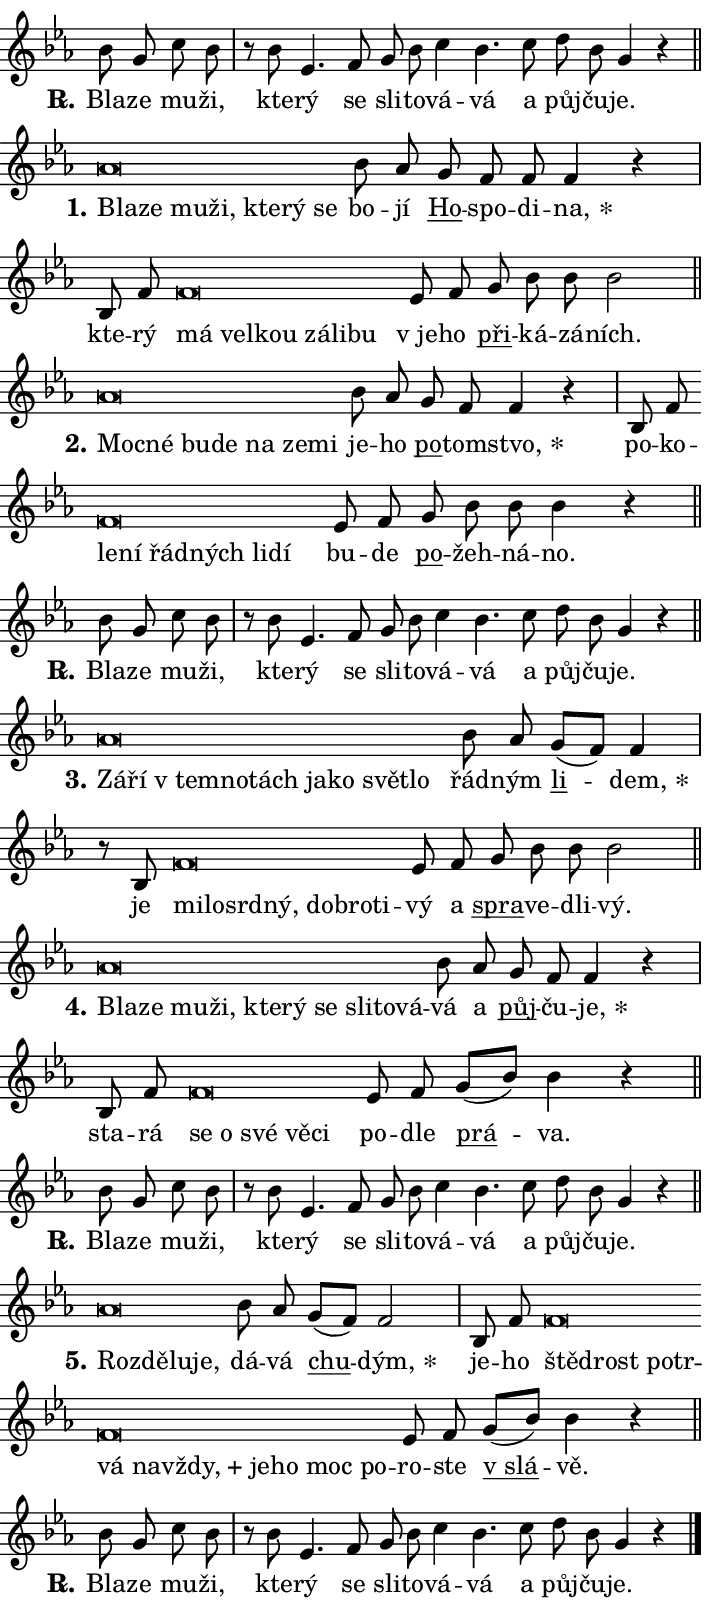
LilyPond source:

\version "2.24.0"
\header { tagline = "" }
\paper {
  indent = 0\cm
  top-margin = 0\cm
  right-margin = 0.13\cm % to fit lyric hyphens
  bottom-margin = 0\cm
  left-margin = 0\cm
  paper-width = 12\cm
  page-breaking = #ly:one-page-breaking
  system-system-spacing.basic-distance = #11
  score-system-spacing.basic-distance = #11
  ragged-last = ##f
}


%% Author: Thomas Morley
%% https://lists.gnu.org/archive/html/lilypond-user/2020-05/msg00002.html
#(define (line-position grob)
"Returns position of @var[grob} in current system:
   @code{'start}, if at first time-step
   @code{'end}, if at last time-step
   @code{'middle} otherwise
"
  (let* ((col (ly:item-get-column grob))
         (ln (ly:grob-object col 'left-neighbor))
         (rn (ly:grob-object col 'right-neighbor))
         (col-to-check-left (if (ly:grob? ln) ln col))
         (col-to-check-right (if (ly:grob? rn) rn col))
         (break-dir-left
           (and
             (ly:grob-property col-to-check-left 'non-musical #f)
             (ly:item-break-dir col-to-check-left)))
         (break-dir-right
           (and
             (ly:grob-property col-to-check-right 'non-musical #f)
             (ly:item-break-dir col-to-check-right))))
        (cond ((eqv? 1 break-dir-left) 'start)
              ((eqv? -1 break-dir-right) 'end)
              (else 'middle))))

#(define (tranparent-at-line-position vctor)
  (lambda (grob)
  "Relying on @code{line-position} select the relevant enry from @var{vctor}.
Used to determine transparency,"
    (case (line-position grob)
      ((end) (not (vector-ref vctor 0)))
      ((middle) (not (vector-ref vctor 1)))
      ((start) (not (vector-ref vctor 2))))))

noteHeadBreakVisibility =
#(define-music-function (break-visibility)(vector?)
"Makes @code{NoteHead}s transparent relying on @var{break-visibility}"
#{
  \override NoteHead.transparent =
    #(tranparent-at-line-position break-visibility)
#})

#(define delete-ledgers-for-transparent-note-heads
  (lambda (grob)
    "Reads whether a @code{NoteHead} is transparent.
If so this @code{NoteHead} is removed from @code{'note-heads} from
@var{grob}, which is supposed to be @code{LedgerLineSpanner}.
As a result ledgers are not printed for this @code{NoteHead}"
    (let* ((nhds-array (ly:grob-object grob 'note-heads))
           (nhds-list
             (if (ly:grob-array? nhds-array)
                 (ly:grob-array->list nhds-array)
                 '()))
           ;; Relies on the transparent-property being done before
           ;; Staff.LedgerLineSpanner.after-line-breaking is executed.
           ;; This is fragile ...
           (to-keep
             (remove
               (lambda (nhd)
                 (ly:grob-property nhd 'transparent #f))
               nhds-list)))
      ;; TODO find a better method to iterate over grob-arrays, similiar
      ;; to filter/remove etc for lists
      ;; For now rebuilt from scratch
      (set! (ly:grob-object grob 'note-heads)  '())
      (for-each
        (lambda (nhd)
          (ly:pointer-group-interface::add-grob grob 'note-heads nhd))
        to-keep))))

squashNotes = {
  \override NoteHead.X-extent = #'(-0.2 . 0.2)
  \override NoteHead.Y-extent = #'(-0.75 . 0)
  \override NoteHead.stencil =
    #(lambda (grob)
       (let ((pos (ly:grob-property grob 'staff-position)))
         (begin
           (if (< pos -7) (display "ERROR: Lower brevis then expected\n") (display ""))
           (if (<= pos -6) ly:text-interface::print ly:note-head::print))))
}
unSquashNotes = {
  \revert NoteHead.X-extent
  \revert NoteHead.Y-extent
  \revert NoteHead.stencil
}

hideNotes = \noteHeadBreakVisibility #begin-of-line-visible
unHideNotes = \noteHeadBreakVisibility #all-visible

% work-around for resetting accidentals
% https://lilypond.org/doc/v2.23/Documentation/notation/displaying-rhythms#unmetered-music
cadenzaMeasure = {
  \cadenzaOff
  \partial 1024 s1024
  \cadenzaOn
}

#(define-markup-command (accent layout props text) (markup?)
  "Underline accented syllable"
  (interpret-markup layout props
    #{\markup \override #'(offset . 4.3) \underline { #text }#}))

responsum = \markup \concat {
  "R" \hspace #-1.05 \path #0.1 #'((moveto 0 0.07) (lineto 0.9 0.8)) \hspace #0.05 "."
}

spaceSize = #0.6828661417322834 % exact space size for TeX Gyre Schola

\layout {
  \context {
    \Staff
    \remove "Time_signature_engraver"
    \override LedgerLineSpanner.after-line-breaking = #delete-ledgers-for-transparent-note-heads
  }
  \context {
    \Lyrics {
      \override LyricSpace.minimum-distance = \spaceSize
      \override LyricText.font-name = #"TeX Gyre Schola"
      \override LyricText.font-size = 1
      \override StanzaNumber.font-name = #"TeX Gyre Schola Bold"
      \override StanzaNumber.font-size = 1
    }
  }
  \context {
    \Score 
    \override NoteHead.text =
      #(lambda (grob) 
        (let ((pos (ly:grob-property grob 'staff-position)))
          #{\markup {
            \combine
              \halign #-0.55 \raise #(if (= pos -6) 0 0.5) \override #'(thickness . 2) \draw-line #'(3.2 . 0)
              \musicglyph "noteheads.sM1"
          }#}))
  }
}

% magnetic-lyrics.ily
%
%   written by
%     Jean Abou Samra <jean@abou-samra.fr>
%     Werner Lemberg <wl@gnu.org>
%
%   adapted by
%     Jiri Hon <jiri.hon@gmail.com>
%
% Version 2022-Apr-15

% https://www.mail-archive.com/lilypond-user@gnu.org/msg149350.html

#(define (Left_hyphen_pointer_engraver context)
   "Collect syllable-hyphen-syllable occurrences in lyrics and store
them in properties.  This engraver only looks to the left.  For
example, if the lyrics input is @code{foo -- bar}, it does the
following.

@itemize @bullet
@item
Set the @code{text} property of the @code{LyricHyphen} grob between
@q{foo} and @q{bar} to @code{foo}.

@item
Set the @code{left-hyphen} property of the @code{LyricText} grob with
text @q{foo} to the @code{LyricHyphen} grob between @q{foo} and
@q{bar}.
@end itemize

Use this auxiliary engraver in combination with the
@code{lyric-@/text::@/apply-@/magnetic-@/offset!} hook."
   (let ((hyphen #f)
         (text #f))
     (make-engraver
      (acknowledgers
       ((lyric-syllable-interface engraver grob source-engraver)
        (set! text grob)))
      (end-acknowledgers
       ((lyric-hyphen-interface engraver grob source-engraver)
        ;(when (not (grob::has-interface grob 'lyric-space-interface))
          (set! hyphen grob)));)
      ((stop-translation-timestep engraver)
       (when (and text hyphen)
         (ly:grob-set-object! text 'left-hyphen hyphen))
       (set! text #f)
       (set! hyphen #f)))))

#(define (lyric-text::apply-magnetic-offset! grob)
   "If the space between two syllables is less than the value in
property @code{LyricText@/.details@/.squash-threshold}, move the right
syllable to the left so that it gets concatenated with the left
syllable.

Use this function as a hook for
@code{LyricText@/.after-@/line-@/breaking} if the
@code{Left_@/hyphen_@/pointer_@/engraver} is active."
   (let ((hyphen (ly:grob-object grob 'left-hyphen #f)))
     (when hyphen
       (let ((left-text (ly:spanner-bound hyphen LEFT)))
         (when (grob::has-interface left-text 'lyric-syllable-interface)
           (let* ((common (ly:grob-common-refpoint grob left-text X))
                  (this-x-ext (ly:grob-extent grob common X))
                  (left-x-ext
                   (begin
                     ;; Trigger magnetism for left-text.
                     (ly:grob-property left-text 'after-line-breaking)
                     (ly:grob-extent left-text common X)))
                  ;; `delta` is the gap width between two syllables.
                  (delta (- (interval-start this-x-ext)
                            (interval-end left-x-ext)))
                  (details (ly:grob-property grob 'details))
                  (threshold (assoc-get 'squash-threshold details 0.2)))
             (when (< delta threshold)
               (let* (;; We have to manipulate the input text so that
                      ;; ligatures crossing syllable boundaries are not
                      ;; disabled.  For languages based on the Latin
                      ;; script this is essentially a beautification.
                      ;; However, for non-Western scripts it can be a
                      ;; necessity.
                      (lt (ly:grob-property left-text 'text))
                      (rt (ly:grob-property grob 'text))
                      (is-space (grob::has-interface hyphen 'lyric-space-interface))
                      (space (if is-space " " ""))
                      (extra-delta (if is-space spaceSize 0))
                      ;; Append new syllable.
                      (ltrt-space (if (and (string? lt) (string? rt))
                                (string-append lt space rt)
                                (make-concat-markup (list lt space rt))))
                      ;; Right-align `ltrt` to the right side.
                      (ltrt-space-markup (grob-interpret-markup
                               grob
                               (make-translate-markup
                                (cons (interval-length this-x-ext) 0)
                                (make-right-align-markup ltrt-space)))))
                 (begin
                   ;; Don't print `left-text`.
                   (ly:grob-set-property! left-text 'stencil #f)
                   ;; Set text and stencil (which holds all collected
                   ;; syllables so far) and shift it to the left.
                   (ly:grob-set-property! grob 'text ltrt-space)
                   (ly:grob-set-property! grob 'stencil ltrt-space-markup)
                   (ly:grob-translate-axis! grob (- (- delta extra-delta)) X))))))))))


#(define (lyric-hyphen::displace-bounds-first grob)
   ;; Make very sure this callback isn't triggered too early.
   (let ((left (ly:spanner-bound grob LEFT))
         (right (ly:spanner-bound grob RIGHT)))
     (ly:grob-property left 'after-line-breaking)
     (ly:grob-property right 'after-line-breaking)
     (ly:lyric-hyphen::print grob)))

squashThreshold = #0.4

\layout {
  \context {
    \Lyrics
    \consists #Left_hyphen_pointer_engraver
    \override LyricText.after-line-breaking =
      #lyric-text::apply-magnetic-offset!
    \override LyricHyphen.stencil = #lyric-hyphen::displace-bounds-first
    \override LyricText.details.squash-threshold = \squashThreshold
    \override LyricHyphen.minimum-distance = 0
    \override LyricHyphen.minimum-length = \squashThreshold
  }
}

squashText = \override LyricText.details.squash-threshold = 9999
unSquashText = \override LyricText.details.squash-threshold = \squashThreshold

leftText = \override LyricText.self-alignment-X = #LEFT
unLeftText = \revert LyricText.self-alignment-X

starOffset = #(lambda (grob) 
                (let ((x_offset (ly:self-alignment-interface::aligned-on-x-parent grob)))
                  (if (= x_offset 0) 0 (+ x_offset 1.2))))

star = #(define-music-function (syllable)(string?)
"Append star separator at the end of a syllable"
#{
  \once \override LyricText.X-offset = #starOffset
  \lyricmode { \markup {
    #syllable
    \override #'((font-name . "TeX Gyre Schola Bold")) \hspace #0.2 \lower #0.65 \larger "*"
  } }
#})

starAccent = #(define-music-function (syllable)(string?)
"Append star separator at the end of a syllable and make accent"
#{
  \once \override LyricText.X-offset = #starOffset
  \lyricmode { \markup {
    \accent #syllable
    \override #'((font-name . "TeX Gyre Schola Bold")) \hspace #0.2 \lower #0.65 \larger "*"
  } }
#})

breath = #(define-music-function (syllable)(string?)
"Append breathing indicator at the end of a syllable"
#{
  \lyricmode { \markup { #syllable "+" } }
#})

optionalBreath = #(define-music-function (syllable)(string?)
"Append optional breathing indicator at the end of a syllable"
#{
  \lyricmode { \markup { #syllable "(+)" } }
#})


\score {
    <<
        \new Voice = "melody" { \cadenzaOn \key es \major \relative { bes'8 g c bes \cadenzaMeasure \bar "|" r bes es,4. f8 \bar "" g bes \bar "" c4 bes4. c8 \bar "" d bes g4 r \cadenzaMeasure \bar "||" \break } }
        \new Lyrics \lyricsto "melody" { \lyricmode { \set stanza = \responsum
Bla -- ze mu -- ži, kte -- rý se sli -- to -- vá -- vá a půj -- ču -- je. } }
    >>
    \layout {}
}

\score {
    <<
        \new Voice = "melody" { \cadenzaOn \key es \major \relative { \squashNotes as'\breve*1/16 \hideNotes \breve*1/16 \bar "" \breve*1/16 \bar "" \breve*1/16 \bar "" \breve*1/16 \bar "" \breve*1/16 \breve*1/16 \bar "" \unHideNotes \unSquashNotes bes8 as \bar "" g f f f4 r \cadenzaMeasure \bar "|" bes,8 f' \bar "" \squashNotes f\breve*1/16 \hideNotes \breve*1/16 \bar "" \breve*1/16 \bar "" \breve*1/16 \bar "" \breve*1/16 \breve*1/16 \bar "" \unHideNotes \unSquashNotes es8 f \bar "" g bes bes bes2 \cadenzaMeasure \bar "||" \break } }
        \new Lyrics \lyricsto "melody" { \lyricmode { \set stanza = "1."
\leftText Bla -- \squashText ze mu -- ži, kte -- rý se \unLeftText \unSquashText bo -- jí \markup \accent Ho -- spo -- di -- \star na, kte -- rý \leftText má \squashText vel -- kou zá -- li -- bu \unLeftText \unSquashText "v je" -- ho \markup \accent při -- ká -- zá -- ních. } }
    >>
    \layout {}
}

\score {
    <<
        \new Voice = "melody" { \cadenzaOn \key es \major \relative { \squashNotes as'\breve*1/16 \hideNotes \breve*1/16 \bar "" \breve*1/16 \bar "" \breve*1/16 \bar "" \breve*1/16 \bar "" \breve*1/16 \breve*1/16 \bar "" \unHideNotes \unSquashNotes bes8 as \bar "" g f f4 r \cadenzaMeasure \bar "|" bes,8 f' \bar "" \squashNotes f\breve*1/16 \hideNotes \breve*1/16 \bar "" \breve*1/16 \bar "" \breve*1/16 \bar "" \breve*1/16 \breve*1/16 \bar "" \unHideNotes \unSquashNotes es8 f \bar "" g bes bes bes4 r \cadenzaMeasure \bar "||" \break } }
        \new Lyrics \lyricsto "melody" { \lyricmode { \set stanza = "2."
\leftText Moc -- \squashText né bu -- de na ze -- mi \unLeftText \unSquashText je -- ho \markup \accent po -- tom -- \star stvo, po -- ko -- \leftText le -- \squashText ní řád -- ných li -- dí \unLeftText \unSquashText bu -- de \markup \accent po -- žeh -- ná -- no. } }
    >>
    \layout {}
}

\score {
    <<
        \new Voice = "melody" { \cadenzaOn \key es \major \relative { bes'8 g c bes \cadenzaMeasure \bar "|" r bes es,4. f8 \bar "" g bes \bar "" c4 bes4. c8 \bar "" d bes g4 r \cadenzaMeasure \bar "||" \break } }
        \new Lyrics \lyricsto "melody" { \lyricmode { \set stanza = \responsum
Bla -- ze mu -- ži, kte -- rý se sli -- to -- vá -- vá a půj -- ču -- je. } }
    >>
    \layout {}
}

\score {
    <<
        \new Voice = "melody" { \cadenzaOn \key es \major \relative { \squashNotes as'\breve*1/16 \hideNotes \breve*1/16 \bar "" \breve*1/16 \bar "" \breve*1/16 \bar "" \breve*1/16 \bar "" \breve*1/16 \bar "" \breve*1/16 \bar "" \breve*1/16 \breve*1/16 \bar "" \unHideNotes \unSquashNotes bes8 as \bar "" g[( f)] f4 \cadenzaMeasure \bar "|" r8 bes,8 \squashNotes f'\breve*1/16 \hideNotes \breve*1/16 \bar "" \breve*1/16 \bar "" \breve*1/16 \bar "" \breve*1/16 \bar "" \breve*1/16 \breve*1/16 \bar "" \unHideNotes \unSquashNotes es8 f \bar "" g bes bes bes2 \cadenzaMeasure \bar "||" \break } }
        \new Lyrics \lyricsto "melody" { \lyricmode { \set stanza = "3."
\leftText Zá -- \squashText ří "v tem" -- no -- tách ja -- ko svět -- lo \unLeftText \unSquashText řád -- ným \markup \accent li -- \star dem, je \leftText mi -- \squashText lo -- srd -- ný, dob -- ro -- ti -- \unLeftText \unSquashText vý a \markup \accent spra -- ve -- dli -- vý. } }
    >>
    \layout {}
}

\score {
    <<
        \new Voice = "melody" { \cadenzaOn \key es \major \relative { \squashNotes as'\breve*1/16 \hideNotes \breve*1/16 \bar "" \breve*1/16 \bar "" \breve*1/16 \bar "" \breve*1/16 \bar "" \breve*1/16 \bar "" \breve*1/16 \bar "" \breve*1/16 \bar "" \breve*1/16 \breve*1/16 \bar "" \unHideNotes \unSquashNotes bes8 as \bar "" g f f4 r \cadenzaMeasure \bar "|" bes,8 f' \bar "" \squashNotes f\breve*1/16 \hideNotes \breve*1/16 \bar "" \breve*1/16 \bar "" \breve*1/16 \breve*1/16 \bar "" \unHideNotes \unSquashNotes es8 f \bar "" g[( bes)] bes4 r \cadenzaMeasure \bar "||" \break } }
        \new Lyrics \lyricsto "melody" { \lyricmode { \set stanza = "4."
\leftText Bla -- \squashText ze mu -- ži, kte -- rý se sli -- to -- vá -- \unLeftText \unSquashText vá a \markup \accent půj -- ču -- \star je, sta -- rá \leftText se \squashText o své vě -- ci \unLeftText \unSquashText po -- dle \markup \accent prá -- va. } }
    >>
    \layout {}
}

\score {
    <<
        \new Voice = "melody" { \cadenzaOn \key es \major \relative { bes'8 g c bes \cadenzaMeasure \bar "|" r bes es,4. f8 \bar "" g bes \bar "" c4 bes4. c8 \bar "" d bes g4 r \cadenzaMeasure \bar "||" \break } }
        \new Lyrics \lyricsto "melody" { \lyricmode { \set stanza = \responsum
Bla -- ze mu -- ži, kte -- rý se sli -- to -- vá -- vá a půj -- ču -- je. } }
    >>
    \layout {}
}

\score {
    <<
        \new Voice = "melody" { \cadenzaOn \key es \major \relative { \squashNotes as'\breve*1/16 \hideNotes \breve*1/16 \bar "" \breve*1/16 \breve*1/16 \bar "" \unHideNotes \unSquashNotes bes8 as \bar "" g[( f)] f2 \cadenzaMeasure \bar "|" bes,8 f' \bar "" \squashNotes f\breve*1/16 \hideNotes \breve*1/16 \bar "" \breve*1/16 \bar "" \breve*1/16 \bar "" \breve*1/16 \bar "" \breve*1/16 \bar "" \breve*1/16 \bar "" \breve*1/16 \bar "" \breve*1/16 \bar "" \breve*1/16 \breve*1/16 \bar "" \unHideNotes \unSquashNotes es8 f \bar "" g[( bes)] bes4 r \cadenzaMeasure \bar "||" \break } }
        \new Lyrics \lyricsto "melody" { \lyricmode { \set stanza = "5."
\leftText Roz -- \squashText dě -- lu -- je, \unLeftText \unSquashText dá -- vá \markup \accent chu -- \star dým, je -- ho \leftText ště -- \squashText drost po -- tr -- vá na -- \breath "vždy," je -- ho moc po -- \unLeftText \unSquashText ro -- ste \markup \accent "v slá" -- vě. } }
    >>
    \layout {}
}

\score {
    <<
        \new Voice = "melody" { \cadenzaOn \key es \major \relative { bes'8 g c bes \cadenzaMeasure \bar "|" r bes es,4. f8 \bar "" g bes \bar "" c4 bes4. c8 \bar "" d bes g4 r \cadenzaMeasure \bar "||" \break } \bar "|." }
        \new Lyrics \lyricsto "melody" { \lyricmode { \set stanza = \responsum
Bla -- ze mu -- ži, kte -- rý se sli -- to -- vá -- vá a půj -- ču -- je. } }
    >>
    \layout {}
}
